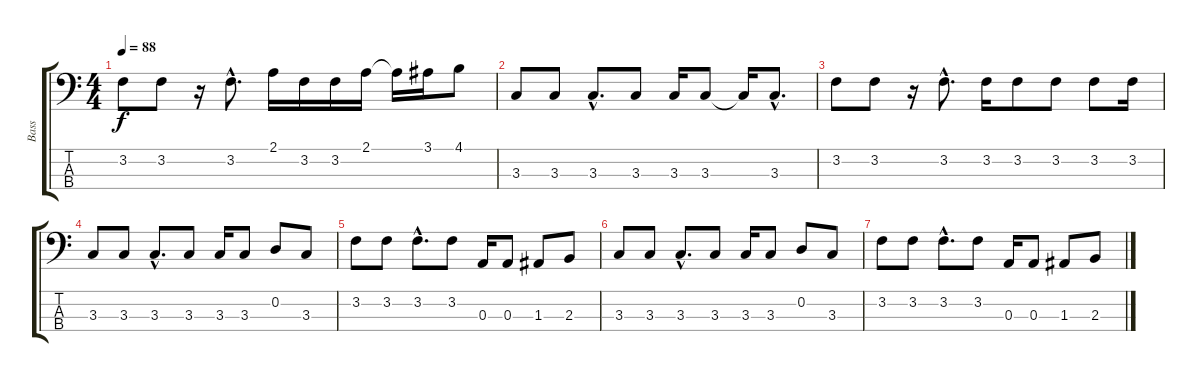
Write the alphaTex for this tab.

\track ("Bass" "Bass") {instrument electricbasspick}
\staff {score tabs}
\tuning (G2 D2 A1 E1) {hide}
\ts (4 4)
\tempo 88
\clef f4
\ks c
3.2.8{dy f} 3.2.8 r.16 3.2{hac}.8{d} 2.1.16 3.2.16 3.2.16 2.1.16 2.1{t}.16 3.1.16 4.1.8 |
3.3.8 3.3.8 3.3{hac}.8{d} 3.3.8 3.3.16 3.3.8 3.3{t}.16 3.3{hac}.8{d} |
3.2.8 3.2.8 r.16 3.2{hac}.8{d} 3.2.16 3.2.8 3.2.8 3.2.8 3.2.16 |
3.3.8 3.3.8 3.3{hac}.8{d} 3.3.8 3.3.16 3.3.8 0.2.8 3.3.8 |
3.2.8 3.2.8 3.2{hac}.8{d} 3.2.8 0.3.16 0.3.8 1.3.8 2.3.8 |
3.3.8 3.3.8 3.3{hac}.8{d} 3.3.8 3.3.16 3.3.8 0.2.8 3.3.8 |
3.2.8 3.2.8 3.2{hac}.8{d} 3.2.8 0.3.16 0.3.8 1.3.8 2.3.8
